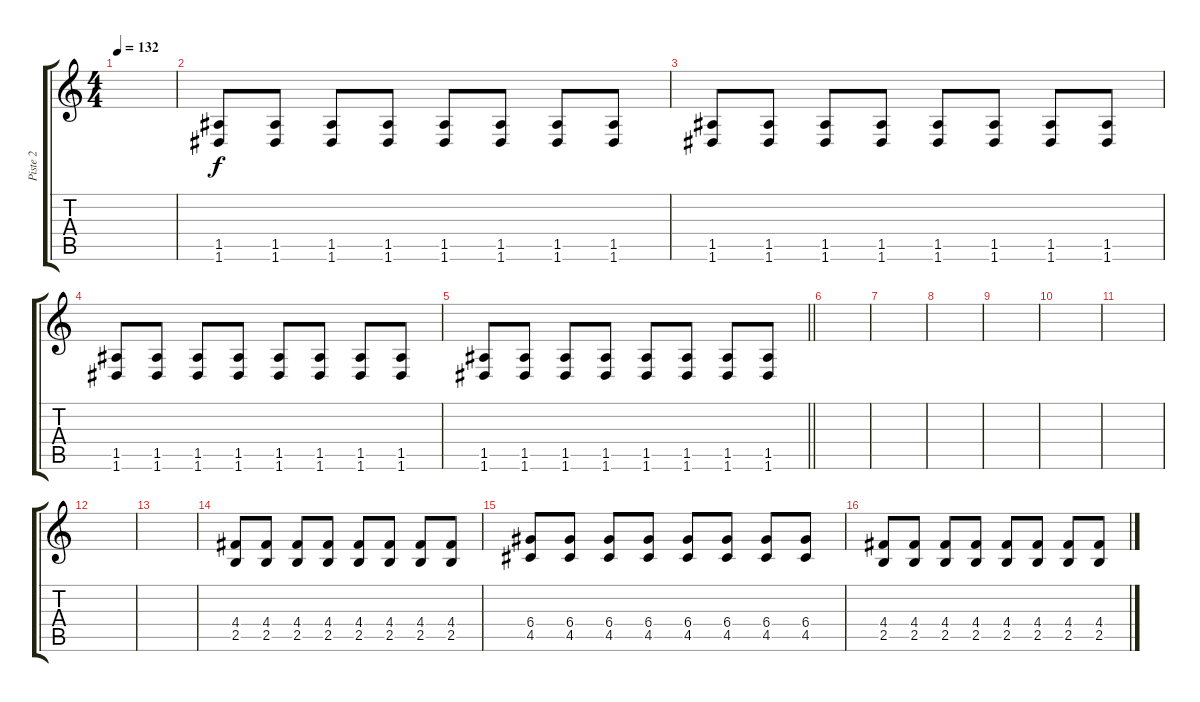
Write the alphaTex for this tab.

\track ("Piste 2" "Piste 2") {instrument distortionguitar}
\staff {score tabs}
\tuning (E4 B3 G3 D3 A2 D2) {hide}
\ts (4 4)
\tempo 132
\clef g2
\ks c
|
(1.5 1.6).8{volume 0} (1.5 1.6).8{volume 13} (1.5 1.6).8 (1.5 1.6).8 (1.5 1.6).8 (1.5 1.6).8 (1.5 1.6).8 (1.5 1.6).8 |
(1.5 1.6).8 (1.5 1.6).8 (1.5 1.6).8 (1.5 1.6).8 (1.5 1.6).8 (1.5 1.6).8 (1.5 1.6).8 (1.5 1.6).8 |
(1.5 1.6).8 (1.5 1.6).8 (1.5 1.6).8 (1.5 1.6).8 (1.5 1.6).8 (1.5 1.6).8 (1.5 1.6).8 (1.5 1.6).8 |
\barLineRight lightlight
(1.5 1.6).8 (1.5 1.6).8 (1.5 1.6).8 (1.5 1.6).8 (1.5 1.6).8 (1.5 1.6).8 (1.5 1.6).8 (1.5 1.6).8 |
|
|
|
|
|
|
|
|
(4.4 2.5).8 (4.4 2.5).8 (4.4 2.5).8 (4.4 2.5).8 (4.4 2.5).8 (4.4 2.5).8 (4.4 2.5).8 (4.4 2.5).8 |
(6.4 4.5).8 (6.4 4.5).8 (6.4 4.5).8 (6.4 4.5).8 (6.4 4.5).8 (6.4 4.5).8 (6.4 4.5).8 (6.4 4.5).8 |
(4.4 2.5).8 (4.4 2.5).8 (4.4 2.5).8 (4.4 2.5).8 (4.4 2.5).8 (4.4 2.5).8 (4.4 2.5).8 (4.4 2.5).8
